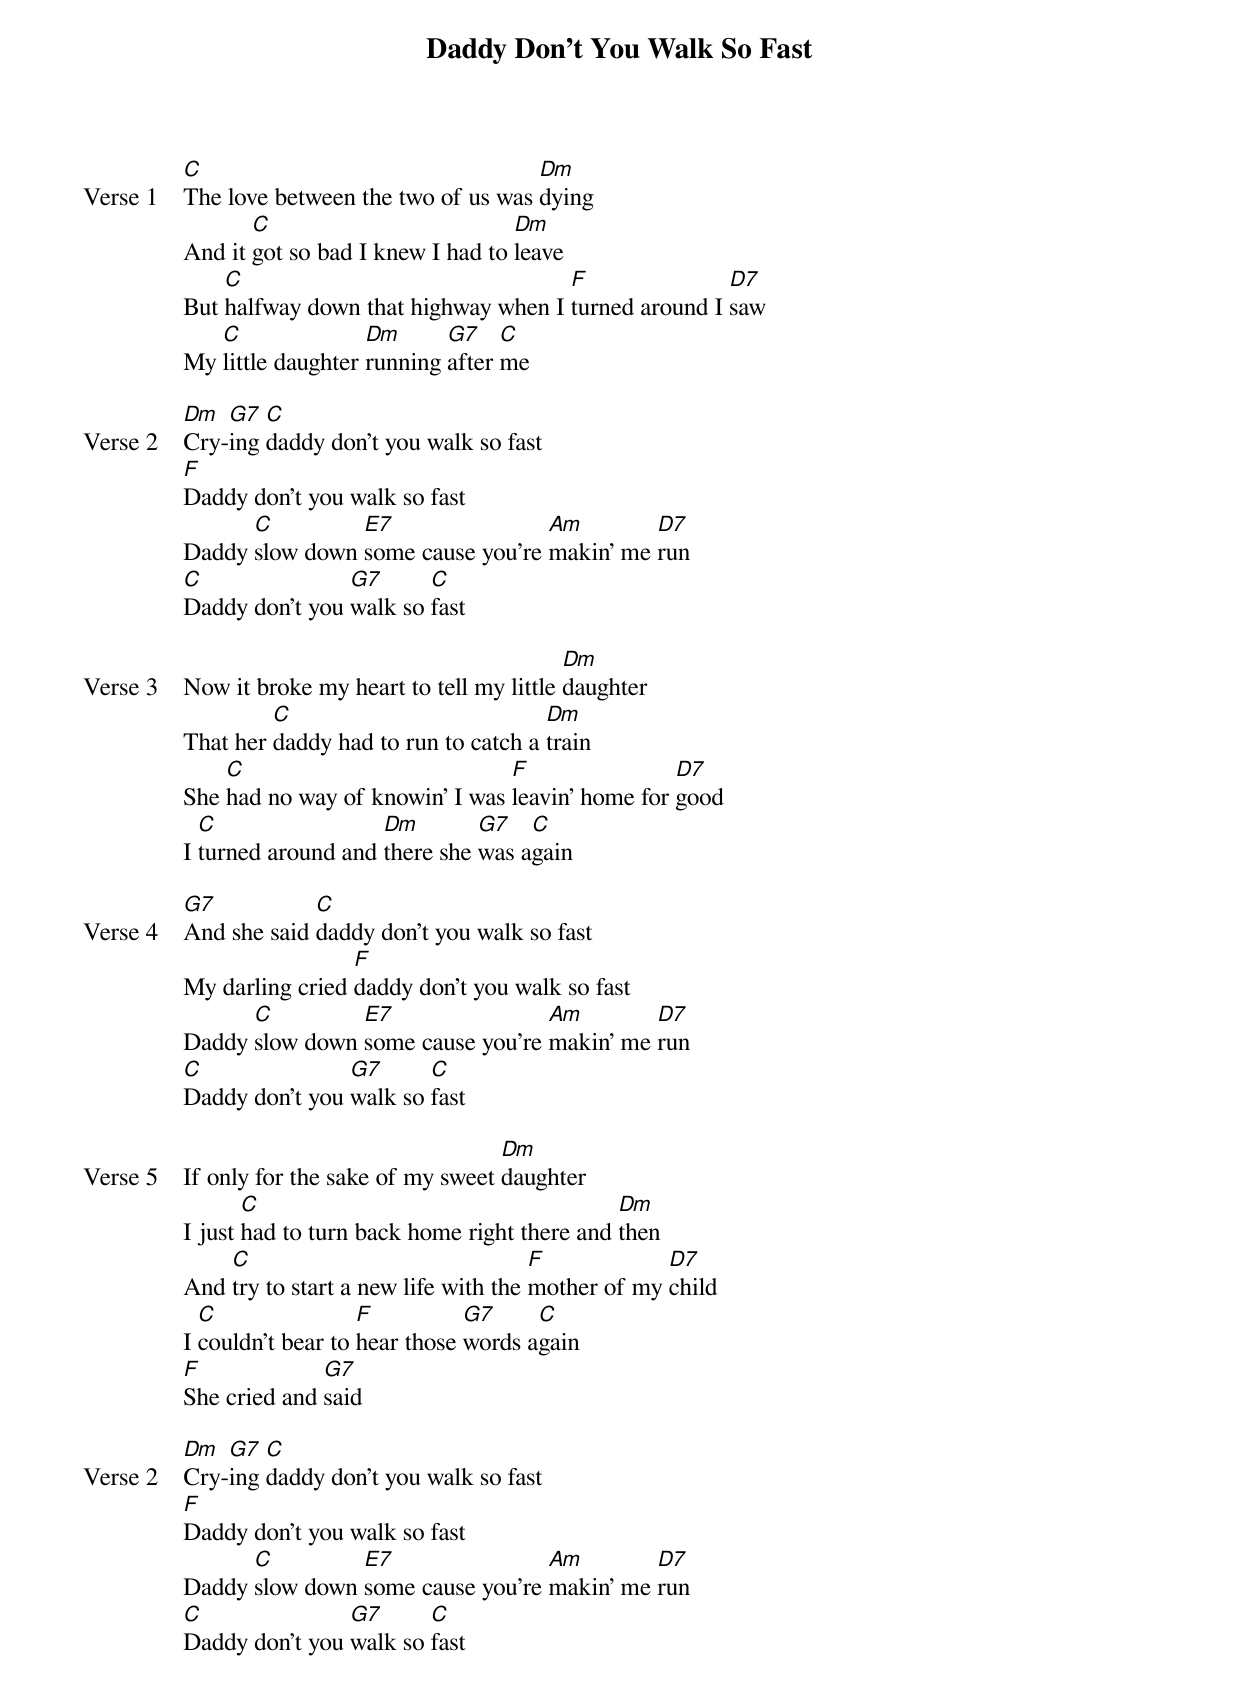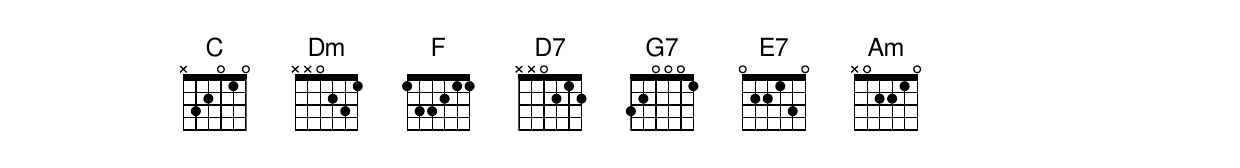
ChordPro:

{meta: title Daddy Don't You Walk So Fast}
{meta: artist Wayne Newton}
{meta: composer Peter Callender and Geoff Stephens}

{start_of_verse: Verse 1}
[C]The love between the two of us was [Dm]dying
And it [C]got so bad I knew I had to [Dm]leave
But [C]halfway down that highway when I [F]turned around I [D7]saw
My [C]little daughter [Dm]running [G7]after [C]me
{end_of_verse}

{start_of_verse: Verse 2}
[Dm]Cry-[G7]ing [C]daddy don't you walk so fast
[F]Daddy don't you walk so fast
Daddy [C]slow down [E7]some cause you're [Am]makin' me [D7]run
[C]Daddy don't you [G7]walk so [C]fast
{end_of_verse}

{start_of_verse: Verse 3}
Now it broke my heart to tell my little [Dm]daughter
That her [C]daddy had to run to catch a [Dm]train
She [C]had no way of knowin' I was [F]leavin' home for [D7]good
I [C]turned around and [Dm]there she [G7]was a[C]gain
{end_of_verse}

{start_of_verse: Verse 4}
[G7]And she said [C]daddy don't you walk so fast
My darling cried [F]daddy don't you walk so fast
Daddy [C]slow down [E7]some cause you're [Am]makin' me [D7]run
[C]Daddy don't you [G7]walk so [C]fast
{end_of_verse}

{start_of_verse: Verse 5}
If only for the sake of my sweet [Dm]daughter
I just [C]had to turn back home right there and [Dm]then
And [C]try to start a new life with the [F]mother of my [D7]child
I [C]couldn't bear to [F]hear those [G7]words a[C]gain
[F]She cried and [G7]said
{end_of_verse}

{start_of_verse: Verse 2}
[Dm]Cry-[G7]ing [C]daddy don't you walk so fast
[F]Daddy don't you walk so fast
Daddy [C]slow down [E7]some cause you're [Am]makin' me [D7]run
[C]Daddy don't you [G7]walk so [C]fast
{end_of_verse}
